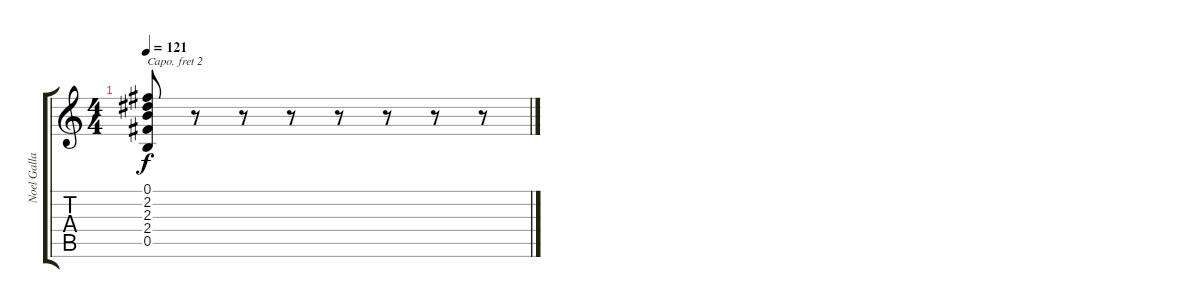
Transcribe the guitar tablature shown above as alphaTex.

\track ("Noel Gallagher - Lead Guitar" "Noel Galla") {instrument overdrivenguitar}
\staff {score tabs}
\capo 2
\tuning (E4 B3 G3 D3 A2 E2) {hide}
\ts (4 4)
\tempo 121
\clef g2
\ks c
(0.1 2.2 2.3 2.4 0.5).8{dy f} r.8 r.8 r.8 r.8 r.8 r.8 r.8
